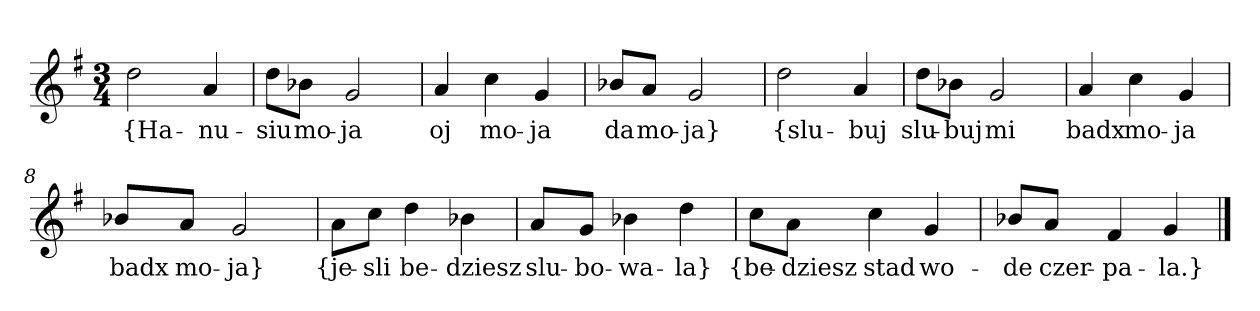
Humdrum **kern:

**kern	**text
*part1	*part1
*staff1	*staff1
*clefG2	*
*k[f#]	*
*M3/4	*
=	=
2dd	{Ha-
4a	-nu-
=2	=2
8dd\L	-siu
8b-X\J	mo-
2g	-ja
=3	=3
4a	oj
4cc	mo-
4g	-ja
=4	=4
8b-X/L	da
8a/J	mo-
2g	-ja}
=5y	=5y
2dd	{slu-
4a	-buj
=6	=6
8dd\L	slu-
8b-X\J	-buj
2g	mi
=7	=7
4a	badx
4cc	mo-
4g	-ja
=8	=8
8b-X/L	badx
8a/J	mo-
2g	-ja}
=9y	=9y
8a\L	{je-
8cc\J	-sli
4dd	be-
4b-X	-dziesz
=10	=10
8a/L	slu-
8g/J	-bo-
4b-X	-wa-
4dd	-la}
=11y	=11y
8cc\L	{be-
8a\J	-dziesz
4cc	stad
4g	wo-
=12	=12
8b-X/L	-de
8a/J	czer-
4f#	-pa-
4g	-la.}
==	==
*-	*-
